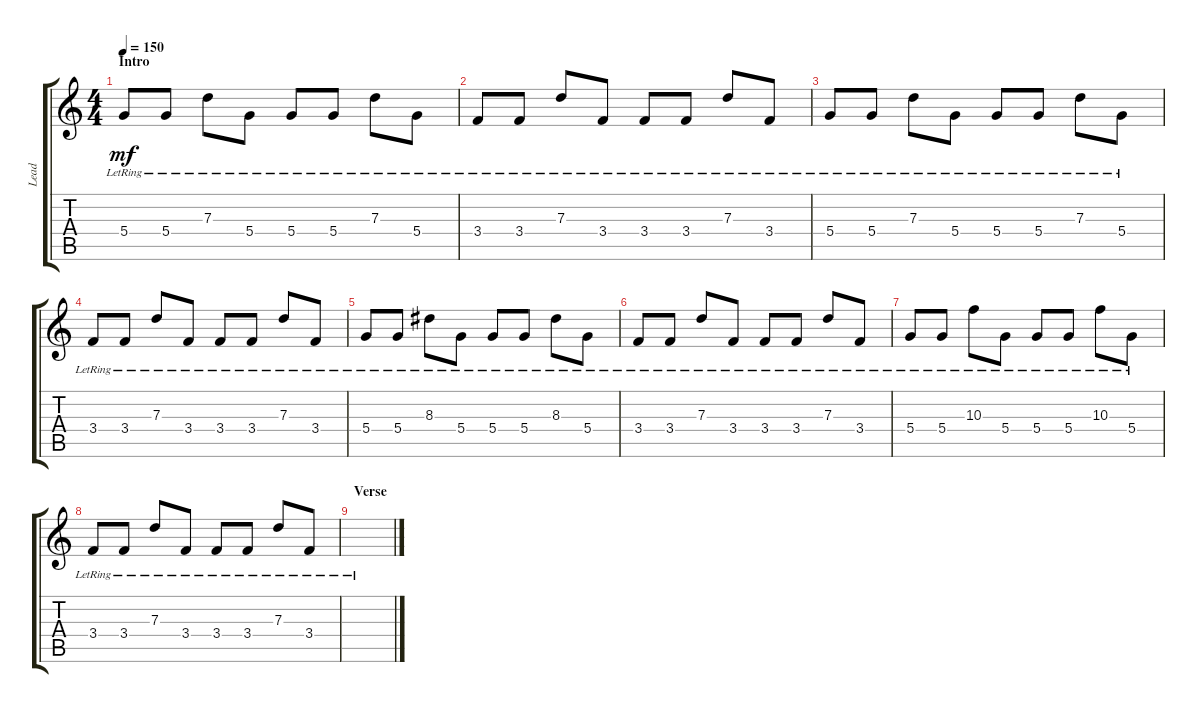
\track ("Lead" "Lead") {instrument acousticguitarsteel}
\staff {score tabs}
\tuning (E4 B3 G3 D3 A2 D2) {hide}
\ts (4 4)
\section ("" "Intro")
\tempo 150
\clef g2
\ks c
5.4{lr}.8{dy mf instrument acousticguitarsteel} 5.4{lr}.8 7.3{lr}.8 5.4{lr}.8 5.4{lr}.8 5.4{lr}.8 7.3{lr}.8 5.4{lr}.8 |
3.4{lr}.8 3.4{lr}.8 7.3{lr}.8 3.4{lr}.8 3.4{lr}.8 3.4{lr}.8 7.3{lr}.8 3.4{lr}.8 |
5.4{lr}.8 5.4{lr}.8 7.3{lr}.8 5.4{lr}.8 5.4{lr}.8 5.4{lr}.8 7.3{lr}.8 5.4{lr}.8 |
3.4{lr}.8 3.4{lr}.8 7.3{lr}.8 3.4{lr}.8 3.4{lr}.8 3.4{lr}.8 7.3{lr}.8 3.4{lr}.8 |
5.4{lr}.8 5.4{lr}.8 8.3{lr}.8 5.4{lr}.8 5.4{lr}.8 5.4{lr}.8 8.3{lr}.8 5.4{lr}.8 |
3.4{lr}.8 3.4{lr}.8 7.3{lr}.8 3.4{lr}.8 3.4{lr}.8 3.4{lr}.8 7.3{lr}.8 3.4{lr}.8 |
5.4{lr}.8 5.4{lr}.8 10.3{lr}.8 5.4{lr}.8 5.4{lr}.8 5.4{lr}.8 10.3{lr}.8 5.4{lr}.8 |
3.4{lr}.8 3.4{lr}.8 7.3{lr}.8 3.4{lr}.8 3.4{lr}.8 3.4{lr}.8 7.3{lr}.8 3.4{lr}.8 |
\section ("" "Verse")
